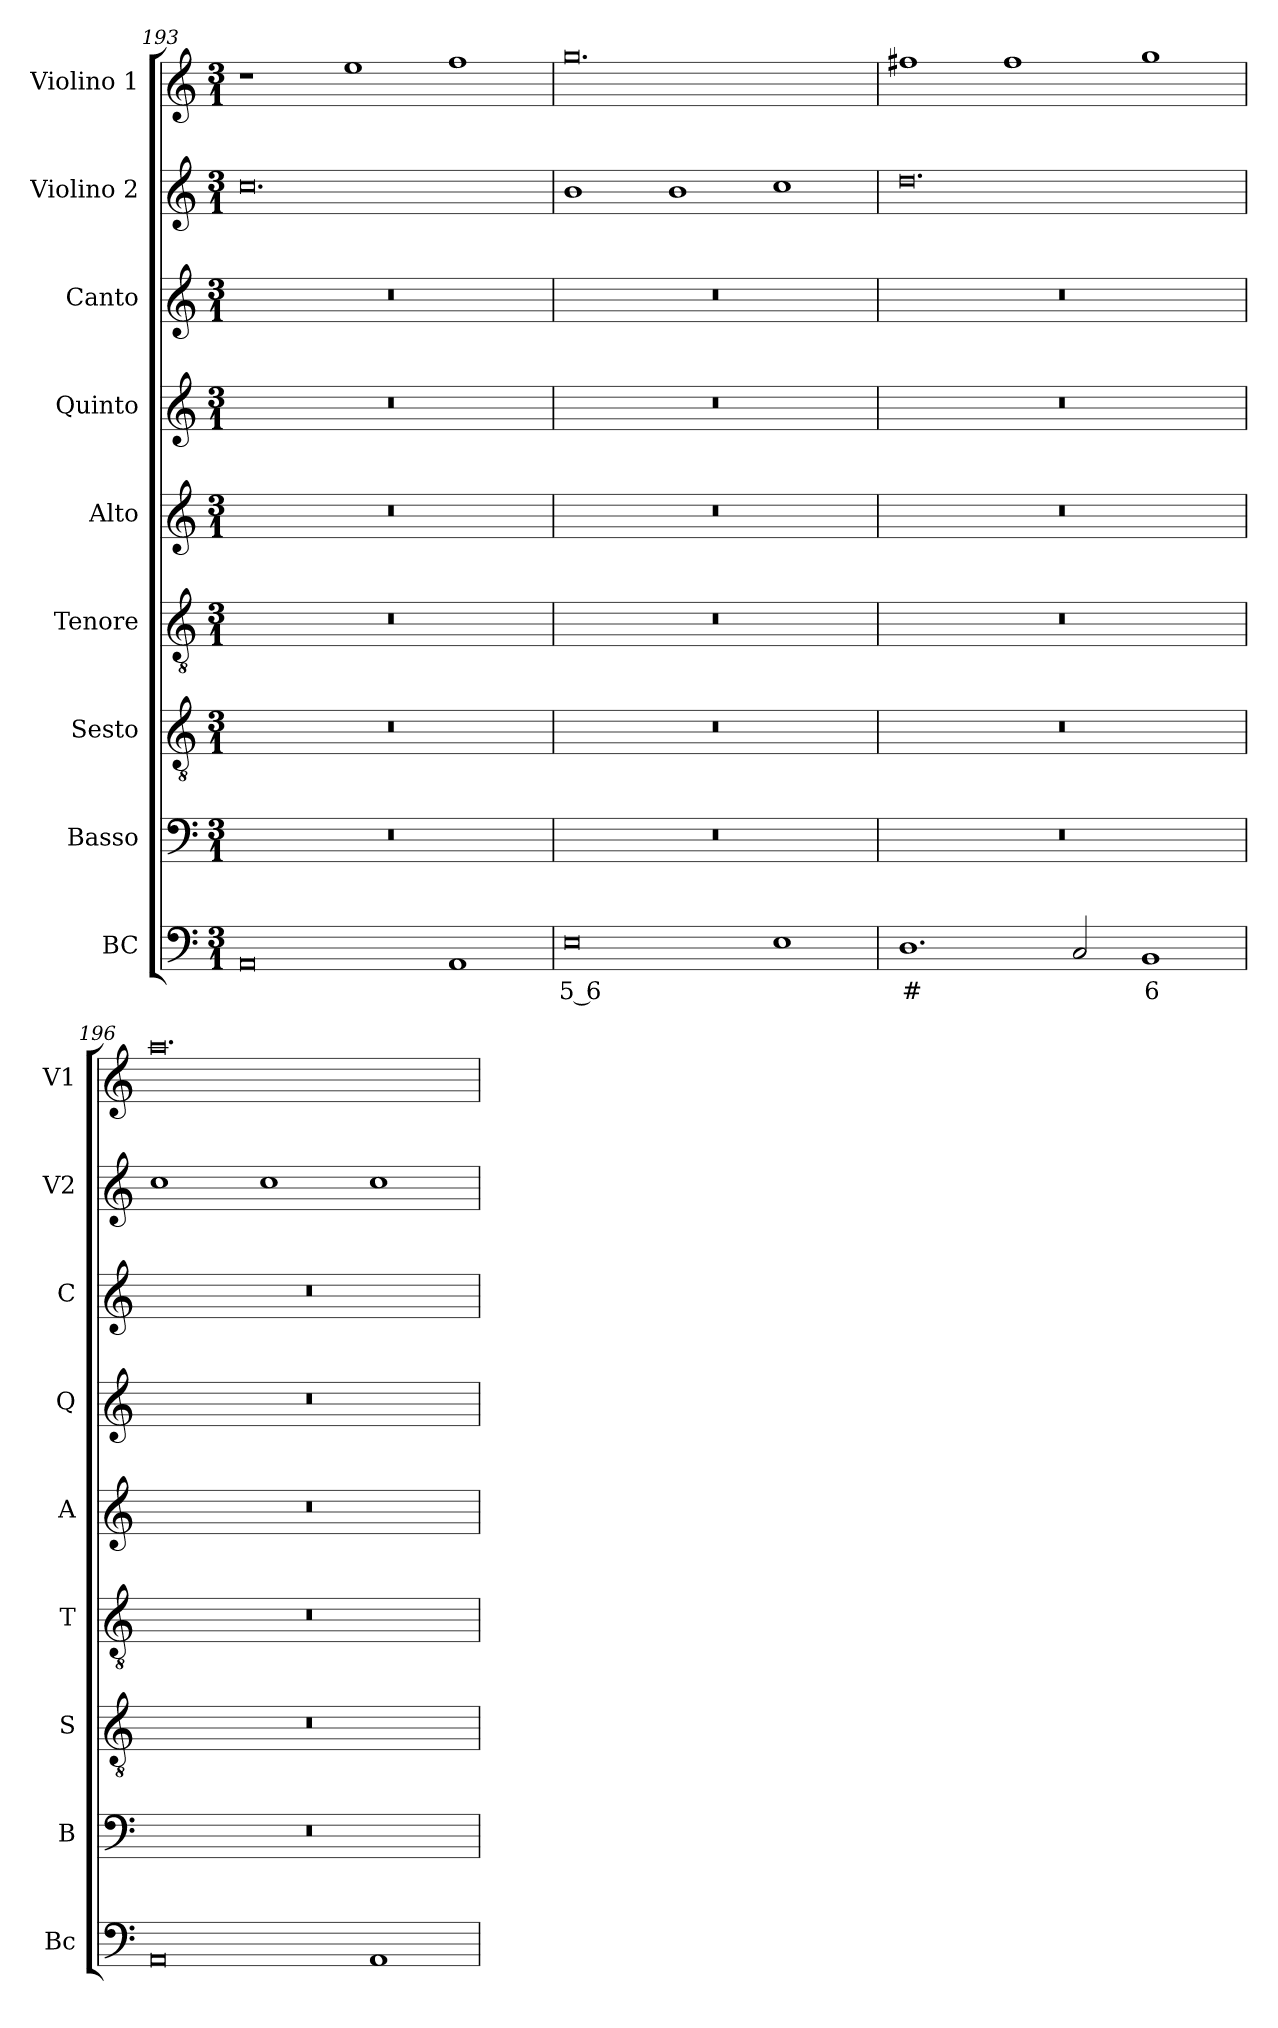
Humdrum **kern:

**kern	**text	**kern	**kern	**kern	**kern	**kern	**kern	**kern	**kern
*part9	*part9	*part8	*part7	*part6	*part5	*part4	*part3	*part2	*part1
*staff9	*staff9	*staff8	*staff7	*staff6	*staff5	*staff4	*staff3	*staff2	*staff1
*I"BC	*	*I"Basso	*I"Sesto	*I"Tenore	*I"Alto	*I"Quinto	*I"Canto	*I"Violino 2	*I"Violino 1
*I'Bc	*	*I'B	*I'S	*I'T	*I'A	*I'Q	*I'C	*I'V2	*I'V1
*clefF4	*	*clefF4	*clefGv2	*clefGv2	*clefG2	*clefG2	*clefG2	*clefG2	*clefG2
*k[]	*	*k[]	*k[]	*k[]	*k[]	*k[]	*k[]	*k[]	*k[]
*C:	*	*C:	*C:	*C:	*C:	*C:	*C:	*C:	*C:
*M3/1	*	*M3/1	*M3/1	*M3/1	*M3/1	*M3/1	*M3/1	*M3/1	*M3/1
=193	=193	=193	=193	=193	=193	=193	=193	=193	=193
0AA	.	0.r	0.r	0.r	0.r	0.r	0.r	0.cc	1r
.	.	.	.	.	.	.	.	.	1ee
1AA	.	.	.	.	.	.	.	.	1ff
=194	=194	=194	=194	=194	=194	=194	=194	=194	=194
!	!LO:LY:b	!	!	!	!	!	!	!	!
0E	5 6	0.r	0.r	0.r	0.r	0.r	0.r	1b	0.gg
.	.	.	.	.	.	.	.	1b	.
1E	.	.	.	.	.	.	.	1cc	.
!!LO:LB:g=z
=195	=195	=195	=195	=195	=195	=195	=195	=195	=195
!	!LO:LY:b	!	!	!	!	!	!	!	!
1.D	#	0.r	0.r	0.r	0.r	0.r	0.r	0.dd	1ff#X
.	.	.	.	.	.	.	.	.	1ff#
2C/	.	.	.	.	.	.	.	.	.
!	!LO:LY:b	!	!	!	!	!	!	!	!
1BB	6	.	.	.	.	.	.	.	1gg
=196	=196	=196	=196	=196	=196	=196	=196	=196	=196
0AA	.	0.r	0.r	0.r	0.r	0.r	0.r	1cc	0.aa
.	.	.	.	.	.	.	.	1cc	.
1AA	.	.	.	.	.	.	.	1cc	.
=	=	=	=	=	=	=	=	=	=
*-	*-	*-	*-	*-	*-	*-	*-	*-	*-
